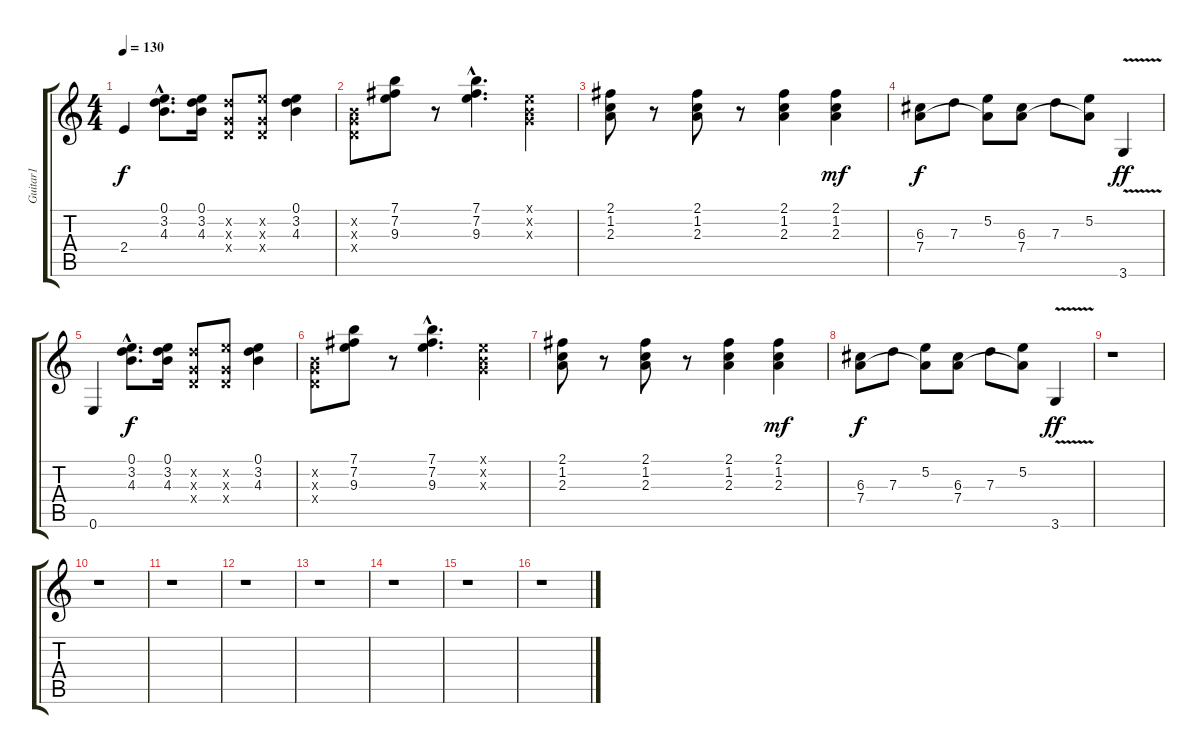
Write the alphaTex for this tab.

\track ("Guitar1" "Guitar1") {instrument electricguitarclean}
\staff {score tabs}
\tuning (E4 B3 G3 D3 A2 E2) {hide}
\ts (4 4)
\tempo 130
\clef g2
\ks c
2.4.4{dy f volume 16 instrument electricguitarclean} (0.1{hac} 3.2{hac} 4.3{hac}).8{d} (0.1 3.2 4.3).16 (3.2{x} 0.3{x} 0.4{x}).8 (5.2{x} 0.3{x} 0.4{x}).8 (0.1 3.2 4.3).4 |
(0.2{x} 0.3{x} 0.4{x}).8 (7.1 7.2 9.3).8 r.8 (7.1{hac} 7.2{hac} 9.3{hac}).4{d} (0.1{x} 0.2{x} 0.3{x}).4 |
(2.1 1.2 2.3).8 r.8 (2.1 1.2 2.3).8 r.8 (2.1 1.2 2.3).4 (2.1 1.2 2.3).4{dy mf} |
(6.3 7.4).8{dy f} 7.3.8 (5.2 7.4{t}).8 (6.3 7.4).8 7.3.8 (5.2 7.4{t}).8 3.6{v}.4{dy ff} |
0.6.4 (0.1{hac} 3.2{hac} 4.3{hac}).8{d dy f} (0.1 3.2 4.3).16 (3.2{x} 0.3{x} 0.4{x}).8 (5.2{x} 0.3{x} 0.4{x}).8 (0.1 3.2 4.3).4 |
(0.2{x} 0.3{x} 0.4{x}).8 (7.1 7.2 9.3).8 r.8 (7.1{hac} 7.2{hac} 9.3{hac}).4{d} (0.1{x} 0.2{x} 0.3{x}).4 |
(2.1 1.2 2.3).8 r.8 (2.1 1.2 2.3).8 r.8 (2.1 1.2 2.3).4 (2.1 1.2 2.3).4{dy mf} |
(6.3 7.4).8{dy f} 7.3.8 (5.2 7.4{t}).8 (6.3 7.4).8 7.3.8 (5.2 7.4{t}).8 3.6{v}.4{dy ff} |
r.1 |
r.1 |
r.1 |
r.1 |
r.1 |
r.1 |
r.1 |
r.1
